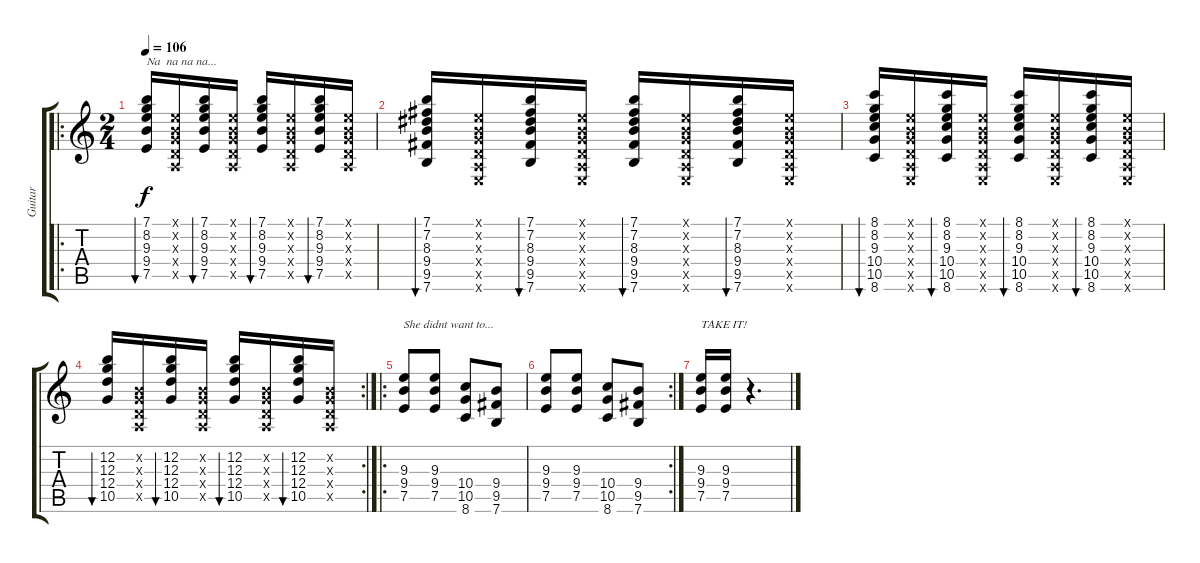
\track ("Guitar" "Guitar") {instrument electricguitarclean}
\staff {score tabs}
\tuning (E4 B3 G3 D3 A2 E2) {hide}
\ro
\ts (2 4)
\tempo 106
\clef g2
\ks c
(7.1 8.2 9.3 9.4 7.5).16{bu 30 txt "Na  na na na..." dy f} (0.1{x} 0.2{x} 0.3{x} 0.4{x} 0.5{x}).16 (7.1 8.2 9.3 9.4 7.5).16{bu 30} (0.1{x} 0.2{x} 0.3{x} 0.4{x} 0.5{x}).16 (7.1 8.2 9.3 9.4 7.5).16{bu 30} (0.1{x} 0.2{x} 0.3{x} 0.4{x} 0.5{x}).16 (7.1 8.2 9.3 9.4 7.5).16{bu 30} (0.1{x} 0.2{x} 0.3{x} 0.4{x} 0.5{x}).16 |
(7.1 7.2 8.3 9.4 9.5 7.6).16{bu 30} (0.1{x} 0.2{x} 0.3{x} 0.4{x} 0.5{x} 0.6{x}).16 (7.1 7.2 8.3 9.4 9.5 7.6).16{bu 30} (0.1{x} 0.2{x} 0.3{x} 0.4{x} 0.5{x} 0.6{x}).16 (7.1 7.2 8.3 9.4 9.5 7.6).16{bu 30} (0.1{x} 0.2{x} 0.3{x} 0.4{x} 0.5{x} 0.6{x}).16 (7.1 7.2 8.3 9.4 9.5 7.6).16{bu 30} (0.1{x} 0.2{x} 0.3{x} 0.4{x} 0.5{x} 0.6{x}).16 |
(8.1 8.2 9.3 10.4 10.5 8.6).16{bu 30} (0.1{x} 0.2{x} 0.3{x} 0.4{x} 0.5{x} 0.6{x}).16 (8.1 8.2 9.3 10.4 10.5 8.6).16{bu 30} (0.1{x} 0.2{x} 0.3{x} 0.4{x} 0.5{x} 0.6{x}).16 (8.1 8.2 9.3 10.4 10.5 8.6).16{bu 30} (0.1{x} 0.2{x} 0.3{x} 0.4{x} 0.5{x} 0.6{x}).16 (8.1 8.2 9.3 10.4 10.5 8.6).16{bu 30} (0.1{x} 0.2{x} 0.3{x} 0.4{x} 0.5{x} 0.6{x}).16 |
\rc 2
(12.2 12.3 12.4 10.5).16{bu 30} (0.2{x} 0.3{x} 0.4{x} 0.5{x}).16 (12.2 12.3 12.4 10.5).16{bu 30} (0.2{x} 0.3{x} 0.4{x} 0.5{x}).16 (12.2 12.3 12.4 10.5).16{bu 30} (0.2{x} 0.3{x} 0.4{x} 0.5{x}).16 (12.2 12.3 12.4 10.5).16{bu 30} (0.2{x} 0.3{x} 0.4{x} 0.5{x}).16 |
\ro
(9.3 9.4 7.5).8{txt "She didnt want to..." instrument distortionguitar} (9.3 9.4 7.5).8 (10.4 10.5 8.6).8 (9.4 9.5 7.6).8 |
\rc 2
(9.3 9.4 7.5).8 (9.3 9.4 7.5).8 (10.4 10.5 8.6).8 (9.4 9.5 7.6).8 |
(9.3 9.4 7.5).16{txt "TAKE IT!"} (9.3 9.4 7.5).16 r.4{d}
